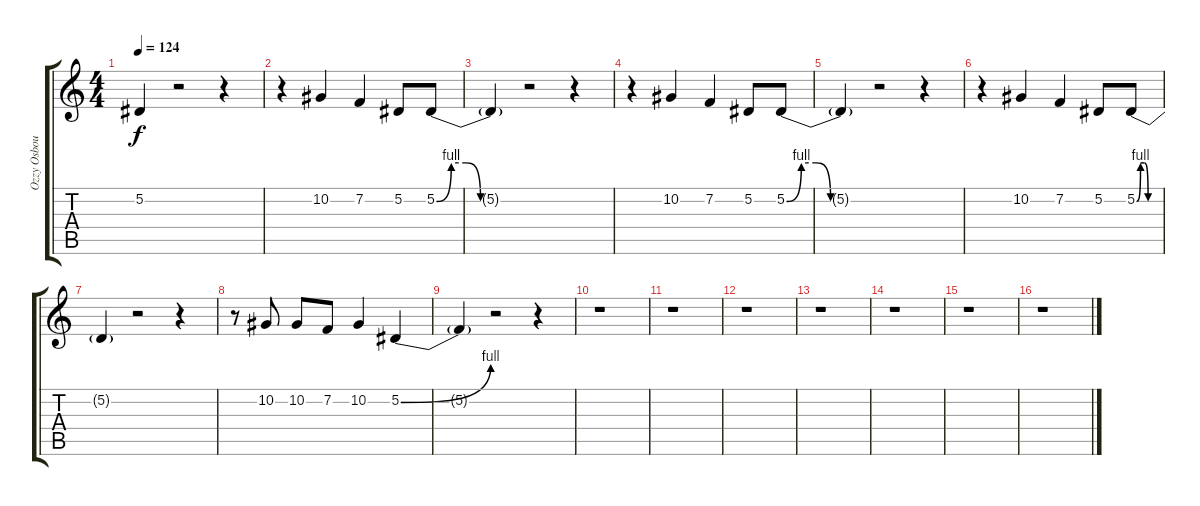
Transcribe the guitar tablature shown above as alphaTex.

\track ("Ozzy Osbourne" "Ozzy Osbou") {instrument accordion}
\staff {score tabs}
\tuning (Eb4 Bb3 Gb3 Db3 Ab2 Eb2) {hide}
\ts (4 4)
\tempo 124
\clef g2
\ks c
5.2{t}.4{dy f} r.2 r.4 |
r.4 10.2.4 7.2.4 5.2.8 5.2{be (custom 0 0 10 4 20 4 30 0 60 0)}.8 |
5.2{t}.4 r.2 r.4 |
r.4 10.2.4 7.2.4 5.2.8 5.2{be (custom 0 0 10 4 20 4 30 0 60 0)}.8 |
5.2{t}.4 r.2 r.4 |
r.4 10.2.4 7.2.4 5.2.8 5.2{be (custom 0 0 10 4 20 4 30 0 60 0)}.8 |
5.2{t}.4 r.2 r.4 |
r.8 10.2.8 10.2.8 7.2.8 10.2.4 5.2{be (bend 0 0 60 4)}.4 |
5.2{t}.4 r.2 r.4 |
r.1 |
r.1 |
r.1 |
r.1 |
r.1 |
r.1 |
r.1
